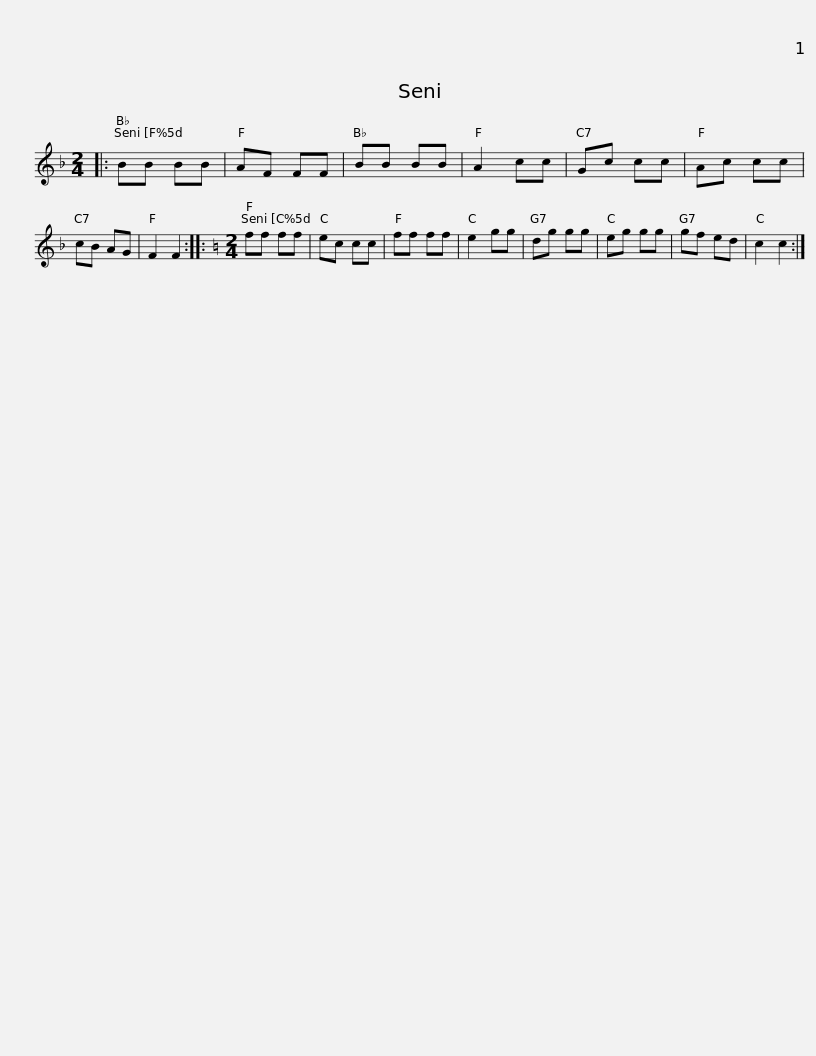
X:1
L:1/8
M:2/4
I:linebreak $
K:F
V:1 treble
V:1
|: BB BB | AF FF | BB BB | A2 cc | Gc cc | %5
 Ac cc | cB AG | F2 F2 ::[K:C][M:2/4] ff ff | ec cc |$ %10
 ff ff | e2 gg | dg gg | eg gg | gf ed | %15
 c2 c2 :| %16
